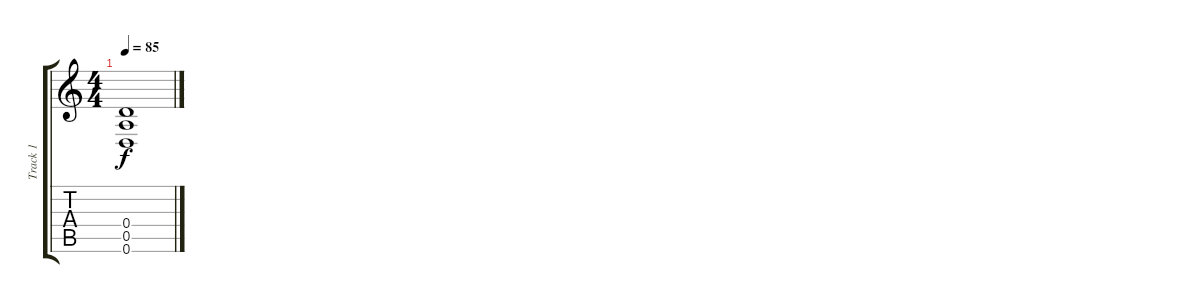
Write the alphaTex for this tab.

\track ("Track 1" "Track 1") {instrument distortionguitar}
\staff {score tabs}
\tuning (E4 B3 G3 D3 A2 D2) {hide}
\ts (4 4)
\tempo 85
\clef g2
\ks c
(0.4{t} 0.5{t} 0.6{t}).1{dy f}
